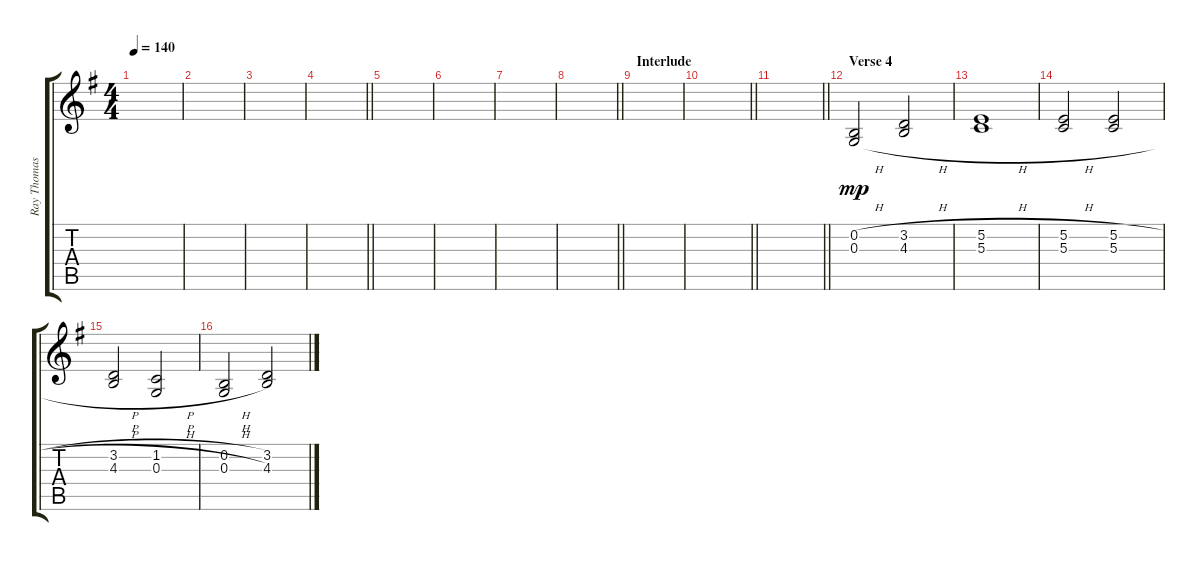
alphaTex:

\track ("Ray Thomas" "Ray Thomas") {instrument synthvoice}
\staff {score tabs}
\tuning (E4 B3 G3 D3 A2 E2) {hide}
\ts (4 4)
\section ("" "")
\tempo 140
\clef g2
\ks g
|
|
|
\barLineRight lightlight
|
\section ("" "")
|
|
|
\barLineRight lightlight
|
\section ("" "Interlude")
|
\barLineRight lightlight
|
\barLineRight lightlight
|
\section ("" "Verse 4")
(0.2{h} 0.3{h}).2{dy mp volume 15 instrument synthvoice} (3.2{h} 4.3{h}).2 |
(5.2{h} 5.3{h}).1 |
(5.2{h} 5.3{h}).2 (5.2{h} 5.3{h}).2 |
(3.2{h} 4.3{h}).2 (1.2{h} 0.3{h}).2 |
(0.2{h} 0.3{h}).2 (3.2{h} 4.3{h}).2
